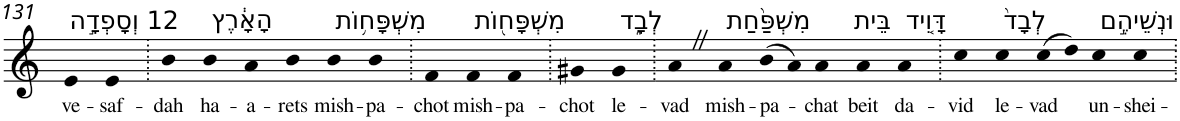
**kern	**text
*part1	*part1
*staff1	*staff1
*I"Piano	*
*I'Pno	*
!!LO:PB:g=z
*clefG2	*
*k[]	*
=131	=131
!LO:TX:a:t=12 וְסָפְדָ֣ה	!
!	!LO:LY:b
4e	ve-
!	!LO:LY:b
4e	-saf-
=132.	=132.
!	!LO:LY:b
4b	-dah
!LO:TX:a:t=הָאָ֔רֶץ	!
!	!LO:LY:b
4b	ha-
!	!LO:LY:b
4a	-a-
!	!LO:LY:b
4b	-rets
!LO:TX:a:t=מִשְׁפָּח֥וֹת	!
!	!LO:LY:b
4b	mish-
!	!LO:LY:b
4b	-pa-
=133.	=133.
!	!LO:LY:b
4f	-chot
!LO:TX:a:t=מִשְׁפָּח֖וֹת	!
!	!LO:LY:b
4f	mish-
!	!LO:LY:b
4f	-pa-
=134.	=134.
!	!LO:LY:b
4g#X	-chot
!LO:TX:a:t=לְבָ֑ד	!
!	!LO:LY:b
4g#	le-
=135.	=135.
!	!LO:LY:b
4aZ	-vad
!LO:TX:a:t=מִשְׁפַּ֨חַת	!
!	!LO:LY:b
4a	mish-
!	!LO:LY:b
(>8b	-pa-
8a)	.
!	!LO:LY:b
4a	-chat
!LO:TX:a:t=בֵּית	!
!	!LO:LY:b
4a	beit
!LO:TX:a:t=דָּוִ֤יד	!
!	!LO:LY:b
4a	da-
=136.	=136.
!	!LO:LY:b
4cc	-vid
!LO:TX:a:t=לְבָד֙	!
!	!LO:LY:b
4cc	le-
!	!LO:LY:b
(>8cc	-vad
8dd)	.
!LO:TX:a:t=וּנְשֵׁיהֶ֣ם	!
!	!LO:LY:b
4cc	un-
!	!LO:LY:b
4cc	-shei-
=.	=.
*-	*-
